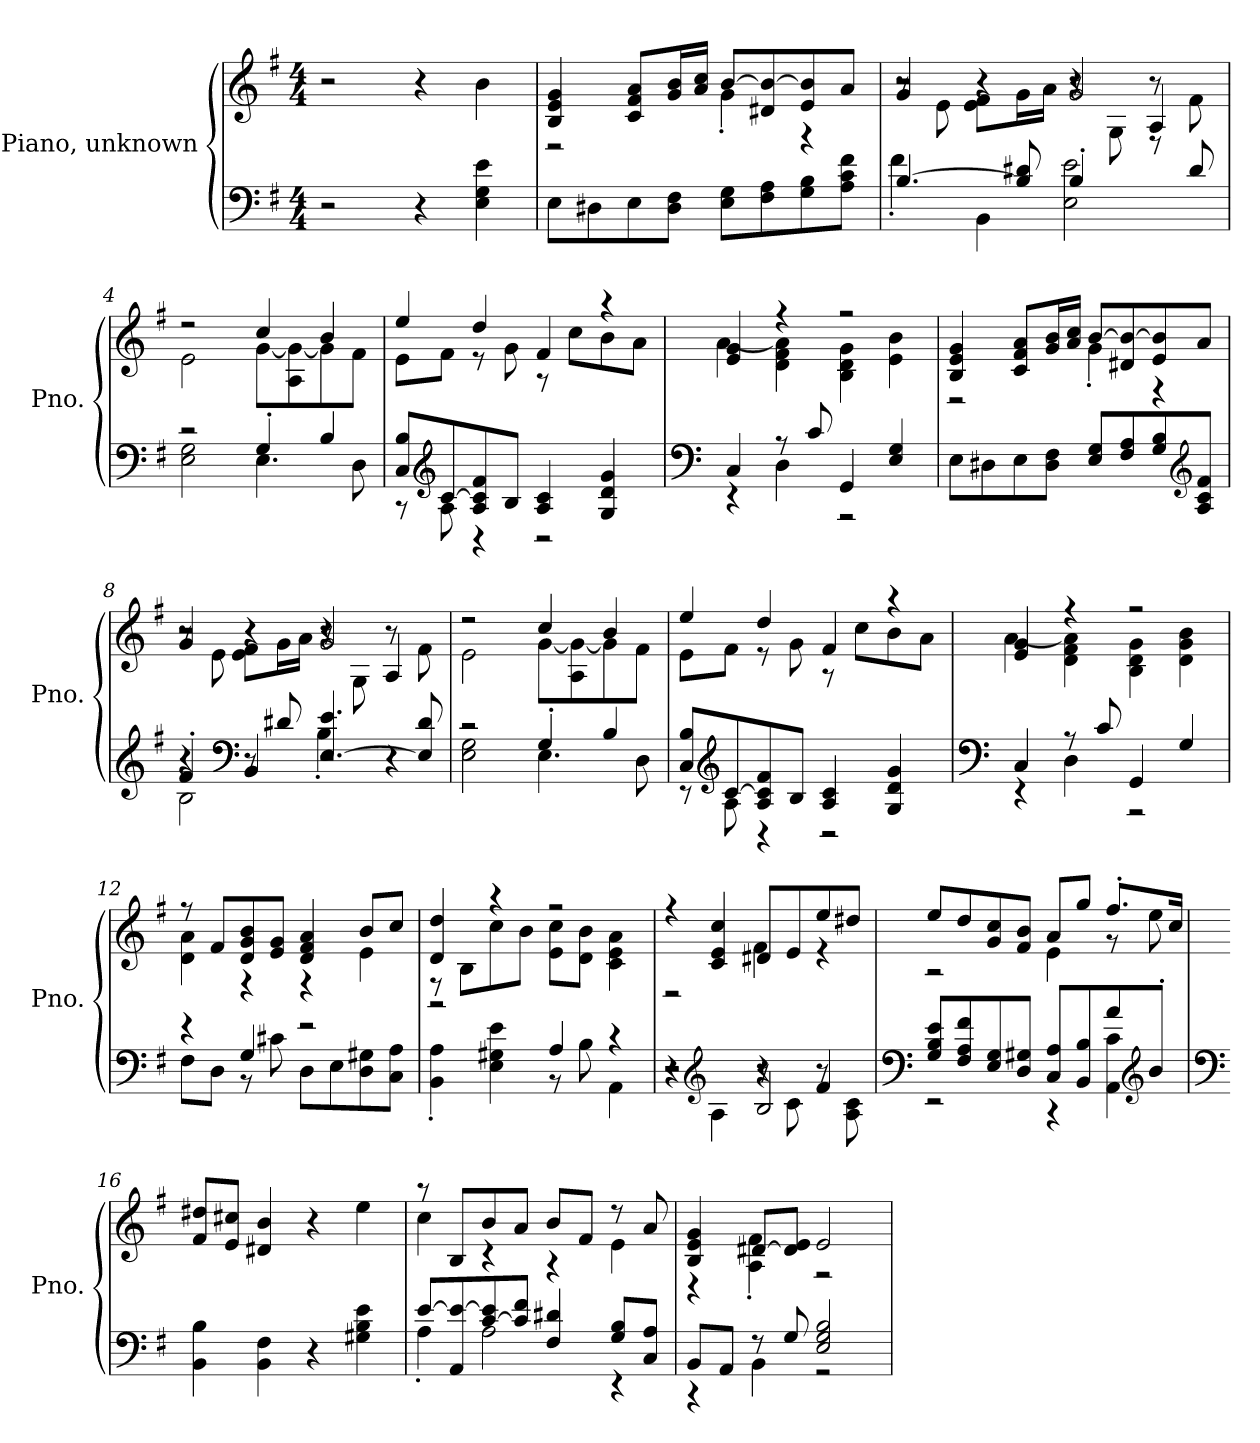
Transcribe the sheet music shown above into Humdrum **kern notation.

**kern	**kern
*part1	*part1
*staff2	*staff1
*I"Piano, unknown	*
*I'Pno.	*
*clefF4	*clefG2
*k[f#]	*k[f#]
*M4/4	*M4/4
*MM120	*MM120
=1	=1
2r	2r
4r	4r
4E\ 4G\ 4e\	4b\
=2	=2
*	*^
8E\L	4B/ 4e/ 4g/	2r
8D#X\	.	.
8E\	8c/ 8f#/ 8a/L	.
8D#\ 8F#\J	16g/ 16b/L	.
.	16a/ 16cc/JJ	.
8E\ 8G\L	[8b/L	4g'\
8F#\ 8A\	8d#X/ 8b/_	.
8G\ 8B\	8e/ 8b/]	4r
8A\ 8c\ 8f#\J	8a/J	.
=3	=3	=3
*^	*	*^
[4.B/	4f#'\	4g/	8r	2r
.	.	.	8e\	.
.	4BB\	4r	8e\ 8f#\L	.
8B/] 8d#X/	.	.	16g\L	.
.	.	.	16a\JJ	.
4B'/	2E\ 2e\	2g/	8r	4r
.	.	.	8G\	.
8r	.	.	8r	4A/
8d#/	.	.	8f#\	.
*	*	*	*v	*v
=4	=4	=4	=4
2r	2E\ 2G\	2r	2e\
4G'/	4.E\	4cc/	[8g\L
.	.	.	8A\ 8g\_
4B/	.	4b/	8g\]
.	8D\	.	8f#\J
!!LO:LB:g=z	!!
=5	=5	=5	=5
8C/ 8B/L	8r	4ee/	8e\L
*clefG2	*	*	*
[8c/	8A\	.	8f#\J
8A/ 8c/] 8f#/	4r	4dd/	8r
8B/J	.	.	8g\
4A/ 4c/	2r	4f#/	8r
.	.	.	8cc\L
4G/ 4d/ 4g/	.	4r	8b\
.	.	.	8a\J
=6	=6	=6	=6
*clefF4	*	*	*
4C/	4r	4e/ 4g/	[4a\
8r	4D\	4r	4d\ 4f#\ 4a\]
8c/	.	.	.
4GG/	2r	2r	4B\ 4d\ 4g\
4E/ 4G/	.	.	4e\ 4b\
*v	*v	*	*
=7	=7	=7
8E\L	4B/ 4e/ 4g/	2r
8D#X\	.	.
8E\	8c/ 8f#/ 8a/L	.
8D#\ 8F#\J	16g/ 16b/L	.
.	16a/ 16cc/JJ	.
8E/ 8G/L	[8b/L	4g'\
8F#/ 8A/	8d#X/ 8b/_	.
8G/ 8B/	8e/ 8b/]	4r
*clefG2	*	*
8A/ 8c/ 8f#/J	8a/J	.
!!LO:LB:g=z
=8	=8	=8
*^	*	*^
*	*^	*	*	*
4f#'/	2B\	4r	4g/	8r	2r
.	.	.	.	8e\	.
*clefF4	*	*	*	*	*
8r	.	4BB/	4r	8e\ 8f#\L	.
8d#X/	.	.	.	16g\L	.
.	.	.	.	16a\JJ	.
[4.E/ 4.e/	4B'\	2r	2g/	8r	4r
.	.	.	.	8G\	.
.	4r	.	.	8r	4A/
8E/] 8d#/	.	.	.	8f#\	.
*	*v	*v	*	*	*
*	*	*	*v	*v
=9	=9	=9	=9
2r	2E\ 2G\	2r	2e\
4G'/	4.E\	4cc/	[8g\L
.	.	.	8A\ 8g\_
4B/	.	4b/	8g\]
.	8D\	.	8f#\J
=10	=10	=10	=10
8C/ 8B/L	8r	4ee/	8e\L
*clefG2	*	*	*
[8c/	8A\	.	8f#\J
8A/ 8c/] 8f#/	4r	4dd/	8r
8B/J	.	.	8g\
4A/ 4c/	2r	4f#/	8r
.	.	.	8cc\L
4G/ 4d/ 4g/	.	4r	8b\
.	.	.	8a\J
=11	=11	=11	=11
*clefF4	*	*	*
4C/	4r	4e/ 4g/	[4a\
8r	4D\	4r	4d\ 4f#\ 4a\]
8c/	.	.	.
4GG/	2r	2r	4B\ 4d\ 4g\
4G/	.	.	4d\ 4g\ 4b\
!!LO:LB:g=z	!!
=12	=12	=12	=12
4r	8F#\L	8r	4d\ 4a\
.	8D\J	8f#/L	.
4G/	8r	8d/ 8g/ 8b/	4r
.	8c#X\	8e/ 8g/J	.
2r	8D\L	4d/ 4f#/ 4a/	4r
.	8E\	.	.
.	8D\ 8G#X\	8b/L	4e\
.	8C\ 8A\J	8cc/J	.
=13	=13	=13	=13
2r	4BB\' 4A\'	4d/ 4dd/	8r
.	.	.	8B\L
.	4E\ 4G#X\ 4e\	4r	8cc\
.	.	.	8b\J
4A/	8r	2r	8e\ 8cc\L
.	8B\	.	8d\ 8b\J
4r	4AA\	.	4c\ 4e\ 4a\
=14	=14	=14	=14
*	*^	*	*
2r	4r	2r	4r	2r
*clefG2	*	*	*	*
.	4A\	.	4c/ 4e/ 4cc/	.
4r	8r	2B/	8d#X/L	4f#\
.	8c\	.	8e/	.
4f#/	8r	.	8ee/	4r
.	8A\ 8c\	.	8dd#X/J	.
*v	*v	*v	*	*
=15	=15	=15
*clefF4	*	*
*^	*	*
8G/ 8B/ 8e/L	2r	8ee/L	2r
8F#/ 8A/ 8f#/	.	8dd/	.
8E/ 8G/	.	8g/ 8cc/	.
8D/ 8G#X/J	.	8f#/ 8b/J	.
8C/ 8A/L	4r	8a/L	4e\
8BB/ 8B/	.	8gg/J	.
8a/	4AA\ 4c\	8.ff#'/L	8r
*clefG2	*	*	*
8b'/J	.	.	8ee\
.	.	16cc/Jk	.
*v	*v	*	*
*	*v	*v
!!LO:LB:g=z
=16	=16
*clefF4	*
4BB\ 4B\	8f#/ 8dd#X/L
.	8e/ 8cc#X/J
4BB\ 4F#\	4d#X/ 4b/
4r	4r
4G#X\ 4B\ 4e\	4ee\
=17	=17
*^	*^
[8e/L	4A'\	8r	4cc\
8AA/ 8e/_	.	8B/L	.
[8c/ 8e/]	2A\	8b/	4r
8c/] 8f#/J	.	8a/J	.
4F#/ 4d#X/	.	8b/L	4r
.	.	8f#/J	.
8G/ 8B/L	4r	8r	4e\
8C/ 8A/J	.	8a/	.
=18	=18	=18	=18
8BB/L	4r	4B/ 4e/ 4g/	4r
8AA/J	.	.	.
8r	4BB\	[8d#X/L	4A\' 4f#\'
8G/	.	8d#/] 8e/J	.
2E/ 2G/ 2B/	2r	2e/	2r
*v	*v	*	*
*	*v	*v
=	=
*-	*-
